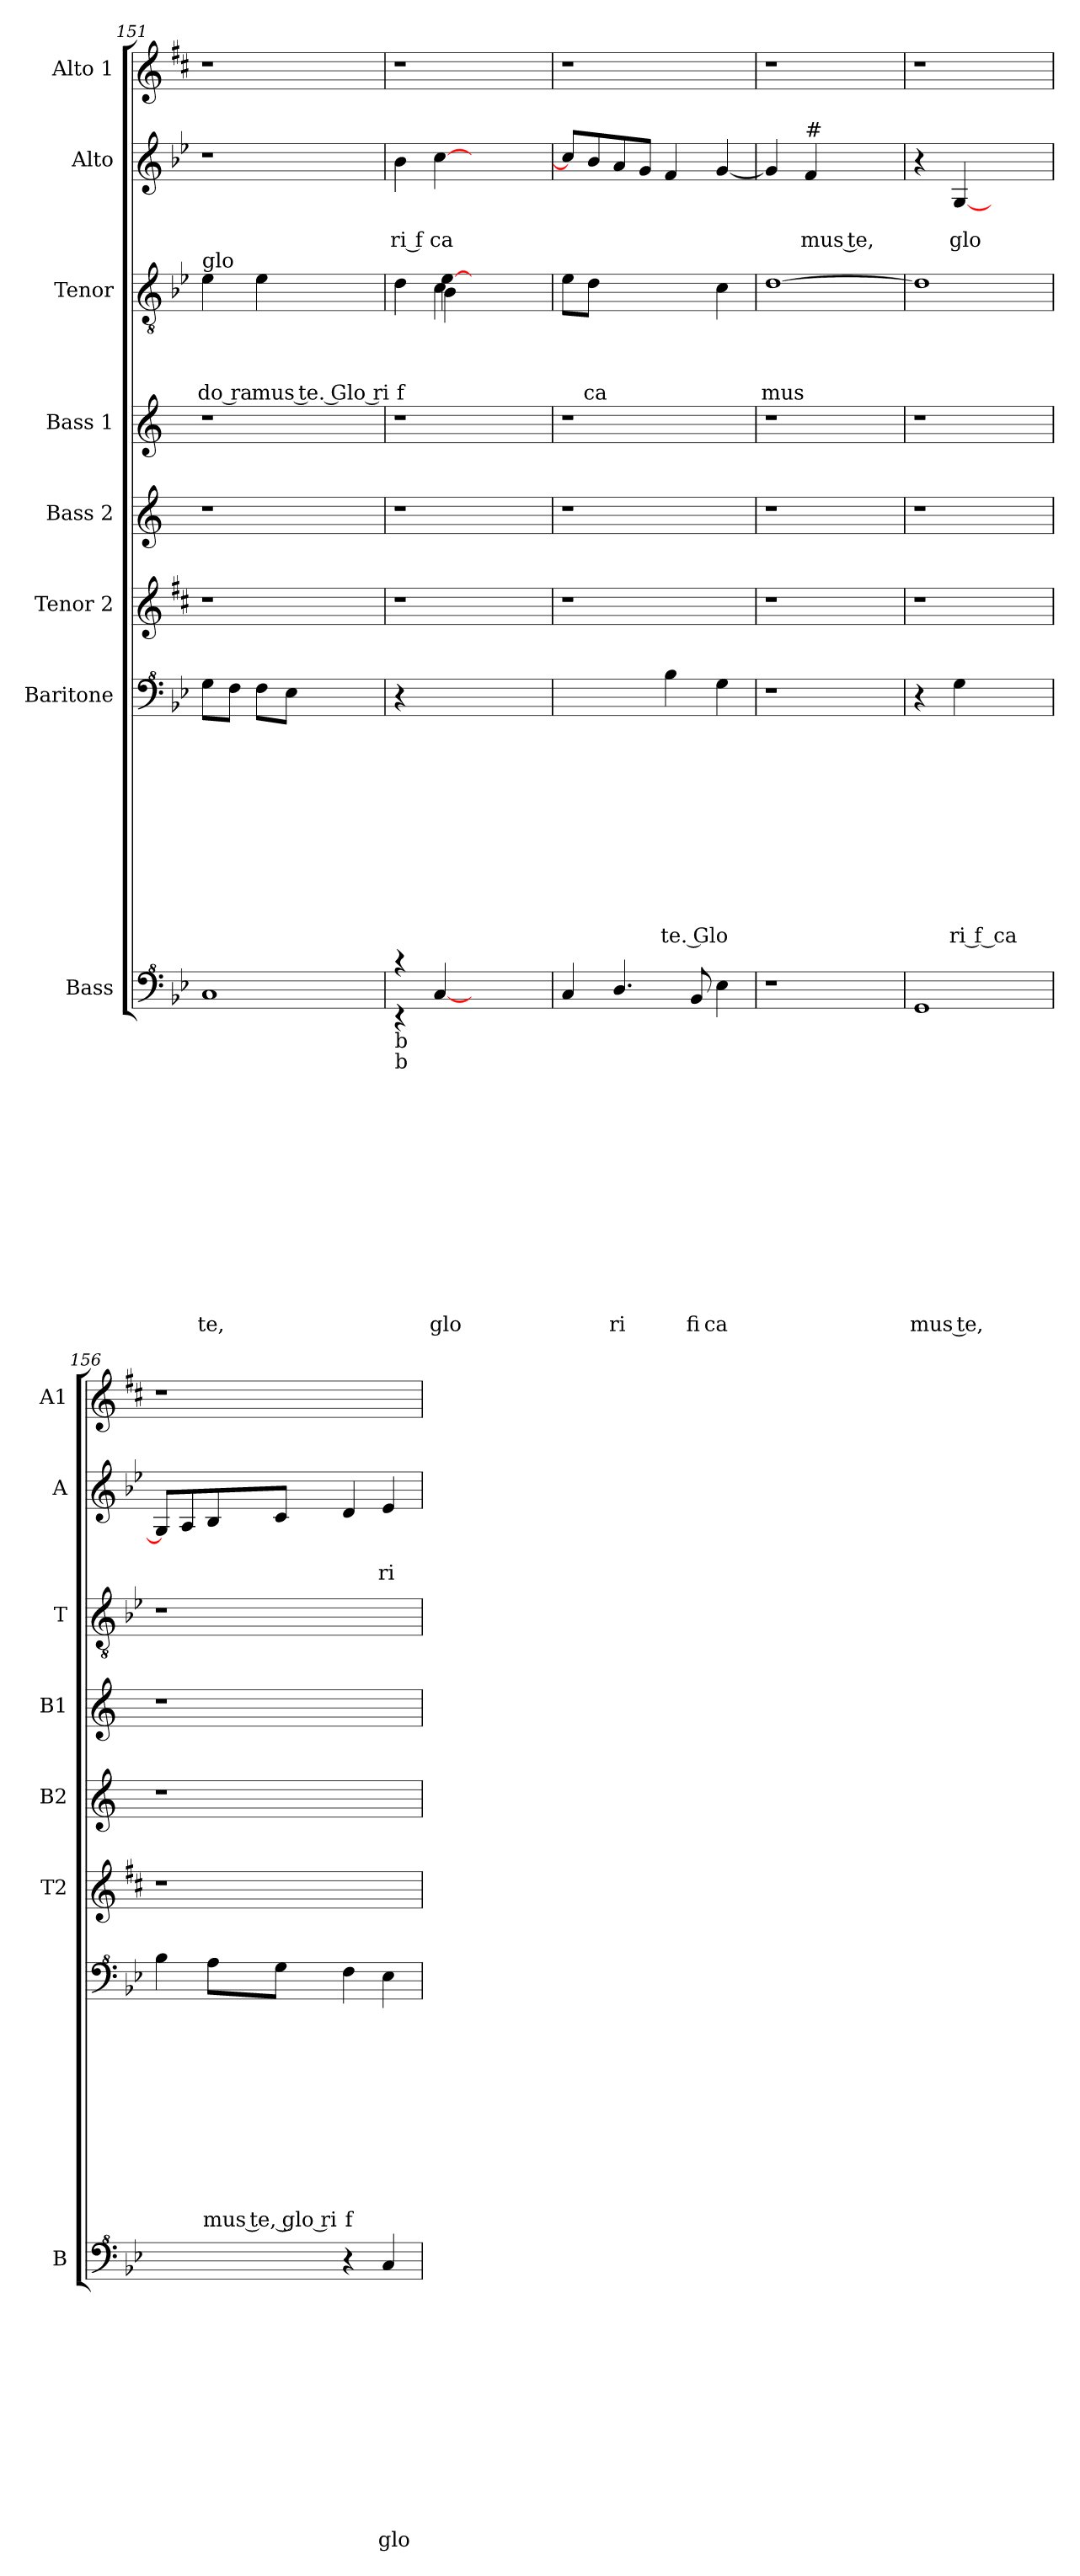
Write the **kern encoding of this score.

**kern	**text	**text	**text	**text	**text	**text	**text	**text	**text	**text	**text	**text	**text	**kern	**text	**text	**text	**text	**text	**text	**text	**text	**text	**text	**text	**kern	**kern	**kern	**kern	**text	**text	**text	**text	**kern	**text	**text	**kern
*part8	*part8	*part8	*part8	*part8	*part8	*part8	*part8	*part8	*part8	*part8	*part8	*part8	*part8	*part7	*part7	*part7	*part7	*part7	*part7	*part7	*part7	*part7	*part7	*part7	*part7	*part6	*part5	*part4	*part3	*part3	*part3	*part3	*part3	*part2	*part2	*part2	*part1
*staff8	*staff8	*staff8	*staff8	*staff8	*staff8	*staff8	*staff8	*staff8	*staff8	*staff8	*staff8	*staff8	*staff8	*staff7	*staff7	*staff7	*staff7	*staff7	*staff7	*staff7	*staff7	*staff7	*staff7	*staff7	*staff7	*staff6	*staff5	*staff4	*staff3	*staff3	*staff3	*staff3	*staff3	*staff2	*staff2	*staff2	*staff1
*I"Bass	*	*	*	*	*	*	*	*	*	*	*	*	*	*I"Baritone	*	*	*	*	*	*	*	*	*	*	*	*I"Tenor 2	*I"Bass 2	*I"Bass 1	*I"Tenor	*	*	*	*	*I"Alto	*	*	*I"Alto 1
*I'B	*	*	*	*	*	*	*	*	*	*	*	*	*	*	*	*	*	*	*	*	*	*	*	*	*	*I'T2	*I'B2	*I'B1	*I'T	*	*	*	*	*I'A	*	*	*I'A1
*clefF^4	*	*	*	*	*	*	*	*	*	*	*	*	*	*clefF^4	*	*	*	*	*	*	*	*	*	*	*	*clefG2	*clefG2	*clefG2	*clefGv2	*	*	*	*	*clefG2	*	*	*clefG2
*	*	*	*	*	*	*	*	*	*	*	*	*	*	*	*	*	*	*	*	*	*	*	*	*	*	*ITrd1c2	*	*	*ITrd1c2	*	*	*	*	*ITrd1c2	*	*	*ITrd1c2
*k[b-e-]	*	*	*	*	*	*	*	*	*	*	*	*	*	*k[b-e-]	*	*	*	*	*	*	*	*	*	*	*	*k[]	*k[]	*k[]	*k[b-e-a-d-]	*	*	*	*	*k[b-e-a-d-]	*	*	*k[]
*B-:	*	*	*	*	*	*	*	*	*	*	*	*	*	*B-:	*	*	*	*	*	*	*	*	*	*	*	*C:	*C:	*C:	*A-:	*	*	*	*	*A-:	*	*	*C:
=151	=151	=151	=151	=151	=151	=151	=151	=151	=151	=151	=151	=151	=151	=151	=151	=151	=151	=151	=151	=151	=151	=151	=151	=151	=151	=151	=151	=151	=151	=151	=151	=151	=151	=151	=151	=151	=151
!	!	!	!	!	!	!	!	!	!	!	!	!	!	!	!	!	!	!	!	!	!	!	!	!	!	!	!	!	!LO:TX:a:t=glo	!	!	!	!	!	!	!	!
!	!	!	!	!	!	!	!	!	!	!	!	!	!LO:LY:b	!	!	!	!	!	!	!	!	!	!	!	!	!	!	!	!	!	!	!	!LO:LY:b:rj	!	!	!	!
1c	.	.	.	.	.	.	.	.	.	.	.	.	-te,	8g\L	.	.	.	.	.	.	.	.	.	.	.	1r	1r	1r	4d-\	.	.	.	do ra	1r	.	.	1r
.	.	.	.	.	.	.	.	.	.	.	.	.	.	8f\J	.	.	.	.	.	.	.	.	.	.	.	.	.	.	.	.	.	.	.	.	.	.	.
!	!	!	!	!	!	!	!	!	!	!	!	!	!	!	!	!	!	!	!	!	!	!	!	!	!	!	!	!	!	!	!	!	!LO:LY:b	!	!	!	!
.	.	.	.	.	.	.	.	.	.	.	.	.	.	8f\L	.	.	.	.	.	.	.	.	.	.	.	.	.	.	4d-\	.	.	.	mus te. Glo ri	.	.	.	.
.	.	.	.	.	.	.	.	.	.	.	.	.	.	8e-\J	.	.	.	.	.	.	.	.	.	.	.	.	.	.	.	.	.	.	.	.	.	.	.
.	.	.	.	.	.	.	.	.	.	.	.	.	.	2ryy	.	.	.	.	.	.	.	.	.	.	.	.	.	.	2ryy	.	.	.	.	.	.	.	.
!!LO:LB:g=z
=152	=152	=152	=152	=152	=152	=152	=152	=152	=152	=152	=152	=152	=152	=152	=152	=152	=152	=152	=152	=152	=152	=152	=152	=152	=152	=152	=152	=152	=152	=152	=152	=152	=152	=152	=152	=152	=152
*^	*	*	*	*	*	*	*	*	*	*	*	*	*	*	*	*	*	*	*	*	*	*	*	*	*	*	*	*	*	*	*	*	*	*	*	*	*
!LO:TX:b:t=b	!	!	!	!	!	!	!	!	!	!	!	!	!	!	!	!	!	!	!	!	!	!	!	!	!	!	!	!	!	!	!	!	!	!	!	!	!	!
!LO:TX:b:t=b	!	!	!	!	!	!	!	!	!	!	!	!	!	!	!	!	!	!	!	!	!	!	!	!	!	!	!	!	!	!	!	!	!	!	!	!	!	!
!	!	!	!	!	!	!	!	!	!	!	!	!	!	!	!	!	!	!	!	!	!	!	!	!	!	!	!	!	!	!	!	!	!	!LO:LY:b	!	!	!LO:LY:b:rj	!
*	*	*	*	*	*	*	*	*	*	*	*	*	*	*	*	*	*	*	*	*	*	*	*	*	*	*	*	*	*	*^	*	*	*	*	*	*	*	*
*	*	*	*	*	*	*	*	*	*	*	*	*	*	*	*	*	*	*	*	*	*	*	*	*	*	*	*	*	*	*	*^	*	*	*	*	*	*	*	*
4rcc	4rE	.	.	.	.	.	.	.	.	.	.	.	.	.	4r	.	.	.	.	.	.	.	.	.	.	.	1r	1r	1r	4c\	4ryy	4ryy	.	.	.	f	4a-\	.	ri f	1r
!	!	!	!	!	!	!	!	!	!	!	!	!	!	!LO:LY:b	!	!	!	!	!	!	!	!	!	!	!	!	!	!	!	!	!	!	!	!	!	!	!	!	!LO:LY:b	!
2ryy	[<4c/	.	.	.	.	.	.	.	.	.	.	.	.	glo	2.ryy	.	.	.	.	.	.	.	.	.	.	.	.	.	.	4B-\	4A-\	[>4d-\	.	.	.	.	[>4b-\	.	ca	.
.	2ryy	.	.	.	.	.	.	.	.	.	.	.	.	.	.	.	.	.	.	.	.	.	.	.	.	.	.	.	.	2ryy	2ryy	2ryy	.	.	.	.	2ryy	.	.	.
4ryy	.	.	.	.	.	.	.	.	.	.	.	.	.	.	.	.	.	.	.	.	.	.	.	.	.	.	.	.	.	.	.	.	.	.	.	.	.	.	.	.
*v	*v	*	*	*	*	*	*	*	*	*	*	*	*	*	*	*	*	*	*	*	*	*	*	*	*	*	*	*	*	*v	*v	*v	*	*	*	*	*	*	*	*
=153	=153	=153	=153	=153	=153	=153	=153	=153	=153	=153	=153	=153	=153	=153	=153	=153	=153	=153	=153	=153	=153	=153	=153	=153	=153	=153	=153	=153	=153	=153	=153	=153	=153	=153	=153	=153	=153
4c/	.	.	.	.	.	.	.	.	.	.	.	.	.	2ryy	.	.	.	.	.	.	.	.	.	.	.	1r	1r	1r	8d-\L	.	.	.	.	8b-/L]	.	.	1r
!	!	!	!	!	!	!	!	!	!	!	!	!	!	!	!	!	!	!	!	!	!	!	!	!	!	!	!	!	!	!	!	!	!LO:LY:b	!	!	!	!
.	.	.	.	.	.	.	.	.	.	.	.	.	.	.	.	.	.	.	.	.	.	.	.	.	.	.	.	.	8c\J	.	.	.	ca	8a-/	.	.	.
!	!	!	!	!	!	!	!	!	!	!	!	!	!LO:LY:b	!	!	!	!	!	!	!	!	!	!	!	!	!	!	!	!	!	!	!	!	!	!	!	!
4.d/	.	.	.	.	.	.	.	.	.	.	.	.	ri	.	.	.	.	.	.	.	.	.	.	.	.	.	.	.	2ryy	.	.	.	.	8g/	.	.	.
.	.	.	.	.	.	.	.	.	.	.	.	.	.	.	.	.	.	.	.	.	.	.	.	.	.	.	.	.	.	.	.	.	.	8f/J	.	.	.
!	!	!	!	!	!	!	!	!	!	!	!	!	!	!	!	!	!	!	!	!	!	!	!	!	!LO:LY:b:rj	!	!	!	!	!	!	!	!	!	!	!	!
.	.	.	.	.	.	.	.	.	.	.	.	.	.	4b-\	.	.	.	.	.	.	.	.	.	.	te. Glo	.	.	.	.	.	.	.	.	4e-/	.	.	.
!	!	!	!	!	!	!	!	!	!	!	!	!	!LO:LY:b	!	!	!	!	!	!	!	!	!	!	!	!	!	!	!	!	!	!	!	!	!	!	!	!
8B-/	.	.	.	.	.	.	.	.	.	.	.	.	fi	.	.	.	.	.	.	.	.	.	.	.	.	.	.	.	.	.	.	.	.	.	.	.	.
!	!	!	!	!	!	!	!	!	!	!	!	!	!LO:LY:b	!	!	!	!	!	!	!	!	!	!	!	!	!	!	!	!	!	!	!	!	!	!	!	!
4e-\	.	.	.	.	.	.	.	.	.	.	.	.	ca	4g\	.	.	.	.	.	.	.	.	.	.	.	.	.	.	4B-\	.	.	.	.	[<4f/	.	.	.
=154	=154	=154	=154	=154	=154	=154	=154	=154	=154	=154	=154	=154	=154	=154	=154	=154	=154	=154	=154	=154	=154	=154	=154	=154	=154	=154	=154	=154	=154	=154	=154	=154	=154	=154	=154	=154	=154
!	!	!	!	!	!	!	!	!	!	!	!	!	!	!	!	!	!	!	!	!	!	!	!	!	!	!	!	!	!	!	!	!	!LO:LY:b	!	!	!	!
1r	.	.	.	.	.	.	.	.	.	.	.	.	.	1r	.	.	.	.	.	.	.	.	.	.	.	1r	1r	1r	[>1c	.	.	.	mus	4f/]	.	.	1r
!	!	!	!	!	!	!	!	!	!	!	!	!	!	!	!	!	!	!	!	!	!	!	!	!	!	!	!	!	!	!	!	!	!	!LO:TX:a:t=#	!	!	!
!	!	!	!	!	!	!	!	!	!	!	!	!	!	!	!	!	!	!	!	!	!	!	!	!	!	!	!	!	!	!	!	!	!	!	!	!LO:LY:b	!
.	.	.	.	.	.	.	.	.	.	.	.	.	.	.	.	.	.	.	.	.	.	.	.	.	.	.	.	.	.	.	.	.	.	4e-/	.	mus te,	.
.	.	.	.	.	.	.	.	.	.	.	.	.	.	.	.	.	.	.	.	.	.	.	.	.	.	.	.	.	.	.	.	.	.	2ryy	.	.	.
=155	=155	=155	=155	=155	=155	=155	=155	=155	=155	=155	=155	=155	=155	=155	=155	=155	=155	=155	=155	=155	=155	=155	=155	=155	=155	=155	=155	=155	=155	=155	=155	=155	=155	=155	=155	=155	=155
!	!	!	!	!	!	!	!	!	!	!	!	!	!LO:LY:b:rj	!	!	!	!	!	!	!	!	!	!	!	!	!	!	!	!	!	!	!	!	!	!	!	!
1G	.	.	.	.	.	.	.	.	.	.	.	.	mus te,	4r	.	.	.	.	.	.	.	.	.	.	.	1r	1r	1r	1c]	.	.	.	.	4r	.	.	1r
!	!	!	!	!	!	!	!	!	!	!	!	!	!	!	!	!	!	!	!	!	!	!	!	!	!LO:LY:b:rj	!	!	!	!	!	!	!	!	!	!	!LO:LY:b	!
.	.	.	.	.	.	.	.	.	.	.	.	.	.	4g\	.	.	.	.	.	.	.	.	.	.	ri f ca	.	.	.	.	.	.	.	.	[<4F/	.	glo	.
.	.	.	.	.	.	.	.	.	.	.	.	.	.	2ryy	.	.	.	.	.	.	.	.	.	.	.	.	.	.	.	.	.	.	.	2ryy	.	.	.
=156	=156	=156	=156	=156	=156	=156	=156	=156	=156	=156	=156	=156	=156	=156	=156	=156	=156	=156	=156	=156	=156	=156	=156	=156	=156	=156	=156	=156	=156	=156	=156	=156	=156	=156	=156	=156	=156
2ryy	.	.	.	.	.	.	.	.	.	.	.	.	.	4b-\	.	.	.	.	.	.	.	.	.	.	.	1r	1r	1r	1r	.	.	.	.	8F/L]	.	.	1r
.	.	.	.	.	.	.	.	.	.	.	.	.	.	.	.	.	.	.	.	.	.	.	.	.	.	.	.	.	.	.	.	.	.	8G/	.	.	.
!	!	!	!	!	!	!	!	!	!	!	!	!	!	!	!	!	!	!	!	!	!	!	!	!	!LO:LY:b	!	!	!	!	!	!	!	!	!	!	!	!
.	.	.	.	.	.	.	.	.	.	.	.	.	.	8a\L	.	.	.	.	.	.	.	.	.	.	mus te, glo ri	.	.	.	.	.	.	.	.	8A-/	.	.	.
.	.	.	.	.	.	.	.	.	.	.	.	.	.	8g\J	.	.	.	.	.	.	.	.	.	.	.	.	.	.	.	.	.	.	.	8B-/J	.	.	.
!	!	!	!	!	!	!	!	!	!	!	!	!	!	!	!	!	!	!	!	!	!	!	!	!	!LO:LY:b	!	!	!	!	!	!	!	!	!	!	!	!
4r	.	.	.	.	.	.	.	.	.	.	.	.	.	4f\	.	.	.	.	.	.	.	.	.	.	f	.	.	.	.	.	.	.	.	4c/	.	.	.
!	!	!	!	!	!	!	!	!	!	!	!	!	!LO:LY:b	!	!	!	!	!	!	!	!	!	!	!	!	!	!	!	!	!	!	!	!	!	!	!LO:LY:b	!
4c/	.	.	.	.	.	.	.	.	.	.	.	.	glo	4e-\	.	.	.	.	.	.	.	.	.	.	.	.	.	.	.	.	.	.	.	4d-/	.	ri	.
=	=	=	=	=	=	=	=	=	=	=	=	=	=	=	=	=	=	=	=	=	=	=	=	=	=	=	=	=	=	=	=	=	=	=	=	=	=
*-	*-	*-	*-	*-	*-	*-	*-	*-	*-	*-	*-	*-	*-	*-	*-	*-	*-	*-	*-	*-	*-	*-	*-	*-	*-	*-	*-	*-	*-	*-	*-	*-	*-	*-	*-	*-	*-
